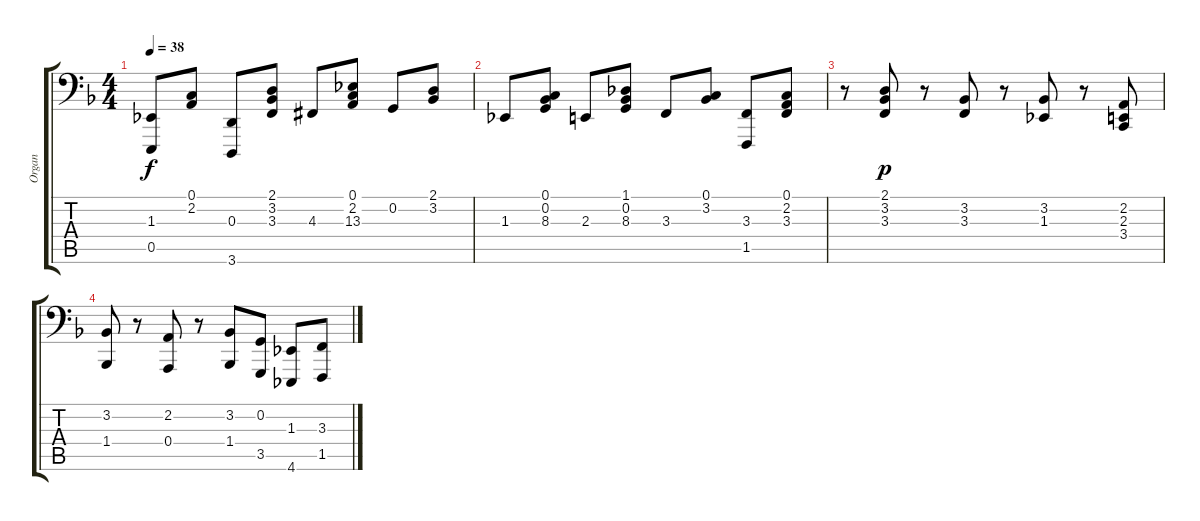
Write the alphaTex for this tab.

\track ("Organ" "Organ") {instrument stringensemble1}
\staff {score tabs}
\tuning (C3 G2 D2 A1 E1 B0) {hide}
\ts (4 4)
\tempo 38
\clef f4
\ks f
(1.3 0.5).8{dy f} (0.1 2.2).8 (0.3 3.6).8 (2.1 3.2 3.3).8 4.3{acc #}.8 (0.1 2.2 13.3).8 0.2.8 (2.1 3.2).8 |
1.3.8 (0.1 0.2 8.3).8 2.3.8 (1.1 0.2 8.3).8 3.3.8 (0.1 3.2).8 (3.3 1.5).8 (0.1 2.2 3.3).8 |
r.8 (2.1 3.2 3.3).8{dy p} r.8 (3.2 3.3).8 r.8 (3.2 1.3).8 r.8 (2.2 2.3 3.4).8 |
(3.2 1.4).8 r.8 (2.2 0.4).8 r.8 (3.2 1.4).8 (0.2 3.5).8 (1.3 4.6).8 (3.3 1.5).8
